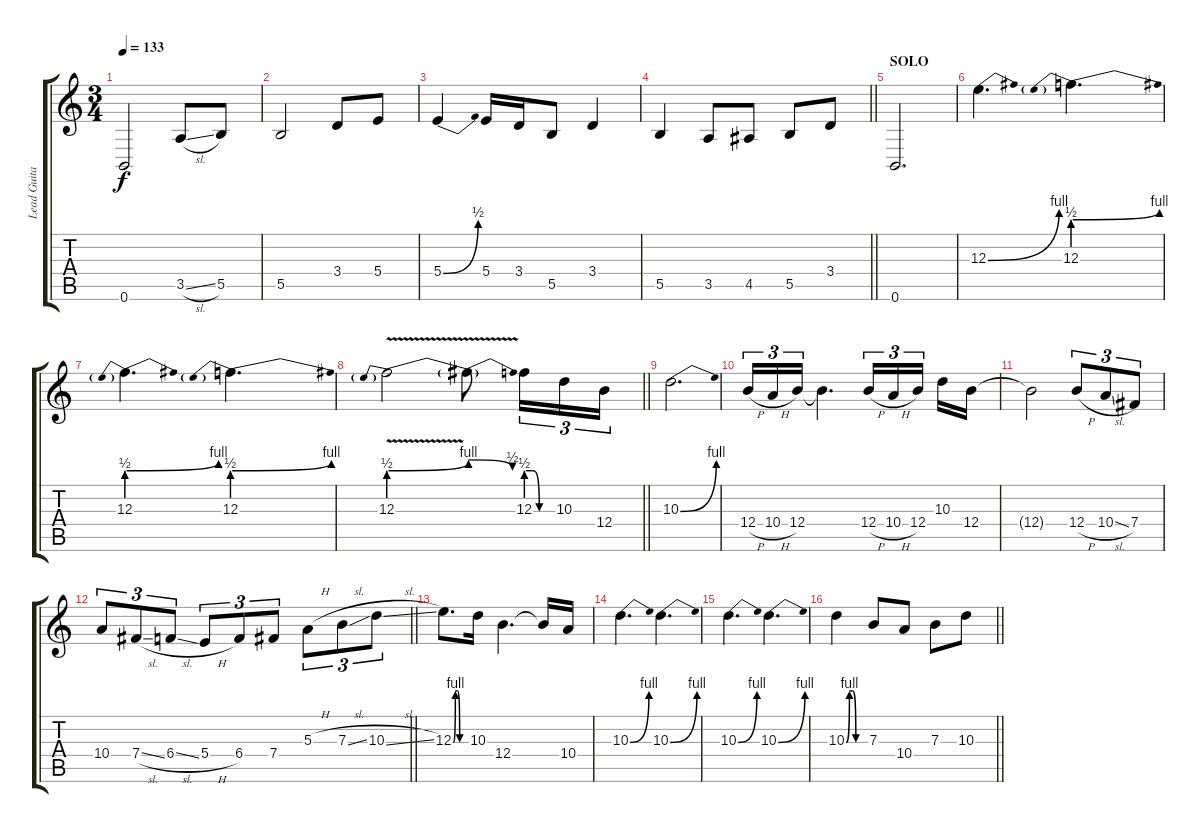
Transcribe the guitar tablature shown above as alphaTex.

\track ("Lead Guitar" "Lead Guita") {instrument distortionguitar}
\staff {score tabs}
\tuning (Db4 Ab3 E3 B2 Gb2 B1) {hide}
\ts (3 4)
\tempo 133
\clef g2
\ks c
0.6.2{dy f} 3.5{sl}.8 5.5.8 |
5.5.2 3.4.8 5.4.8 |
5.4{be (bend 0 0 60 2)}.4 5.4.16 3.4.16 5.5.8 3.4.4 |
\barLineRight lightlight
5.5.4 3.5.8 4.5.8 5.5.8 3.4.8 |
\section ("" "SOLO")
0.6.2{d balance 8} |
12.3{be (bend 0 0 60 4)}.4{d} 12.3{be (prebendbend 0 2 60 4)}.4{d} |
12.3{be (prebendbend 0 2 60 4)}.4{d} 12.3{be (prebendbend 0 2 60 4)}.4{d} |
\barLineRight lightlight
12.3{be (prebendbend 0 2 60 4) v}.2 12.3{be (release 0 4 60 2) t}.8 12.3{be (custom 0 2 15 2 30 0 60 0)}.16{tu (3 2)} 10.3.16{tu (3 2)} 12.4.16{tu (3 2)} |
10.3{be (bend 0 0 60 4)}.2{d} |
12.4{h}.16{tu (3 2)} 10.4{h}.16{tu (3 2)} 12.4.16{tu (3 2)} 12.4{t}.4{d} 12.4{h}.16{tu (3 2)} 10.4{h}.16{tu (3 2)} 12.4.16{tu (3 2) beam splitsecondary} 10.3.16 12.4.16 |
12.4{t}.2 12.4{h}.8{tu (3 2)} 10.4{sl}.8{tu (3 2)} 7.4.8{tu (3 2)} |
\barLineRight lightlight
10.4.8{tu (3 2)} 7.4{sl}.8{tu (3 2)} 6.4{sl}.8{tu (3 2)} 5.4{h}.8{tu (3 2)} 6.4.8{tu (3 2)} 7.4.8{tu (3 2)} 5.3{h}.8{tu (3 2)} 7.3{sl}.8{tu (3 2)} 10.3{sl}.8{tu (3 2)} |
12.3{be (custom 0 0 10 4 20 4 30 0 60 0)}.8{d} 10.3.16 12.4.4{d} 12.4{t}.16 10.4.16 |
10.3{be (bend 0 0 60 4)}.4{d} 10.3{be (bend 0 0 60 4)}.4{d} |
10.3{be (bend 0 0 60 4)}.4{d} 10.3{be (bend 0 0 60 4)}.4{d} |
\barLineRight lightlight
10.3{be (custom 0 0 10 4 20 4 30 0 60 0)}.4 7.3.8 10.4.8 7.3.8 10.3.8
